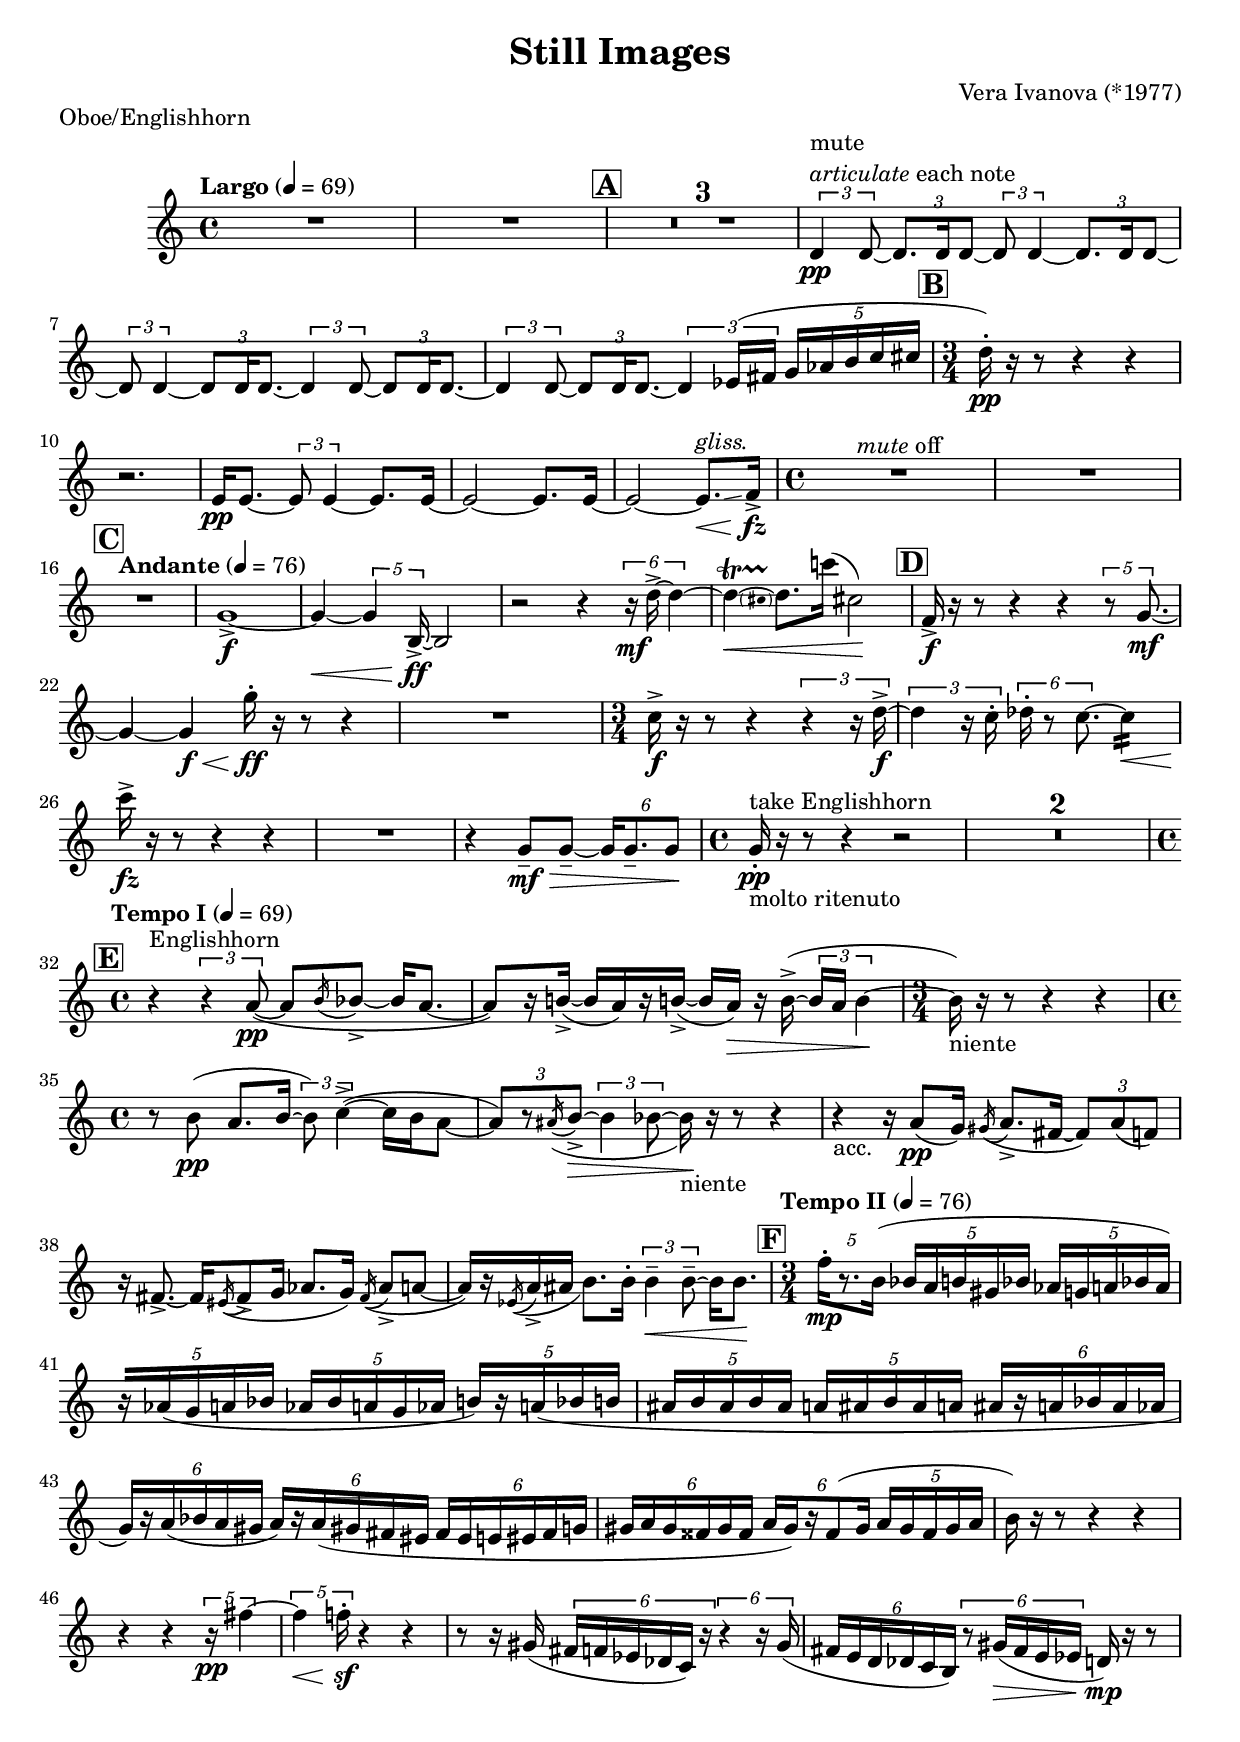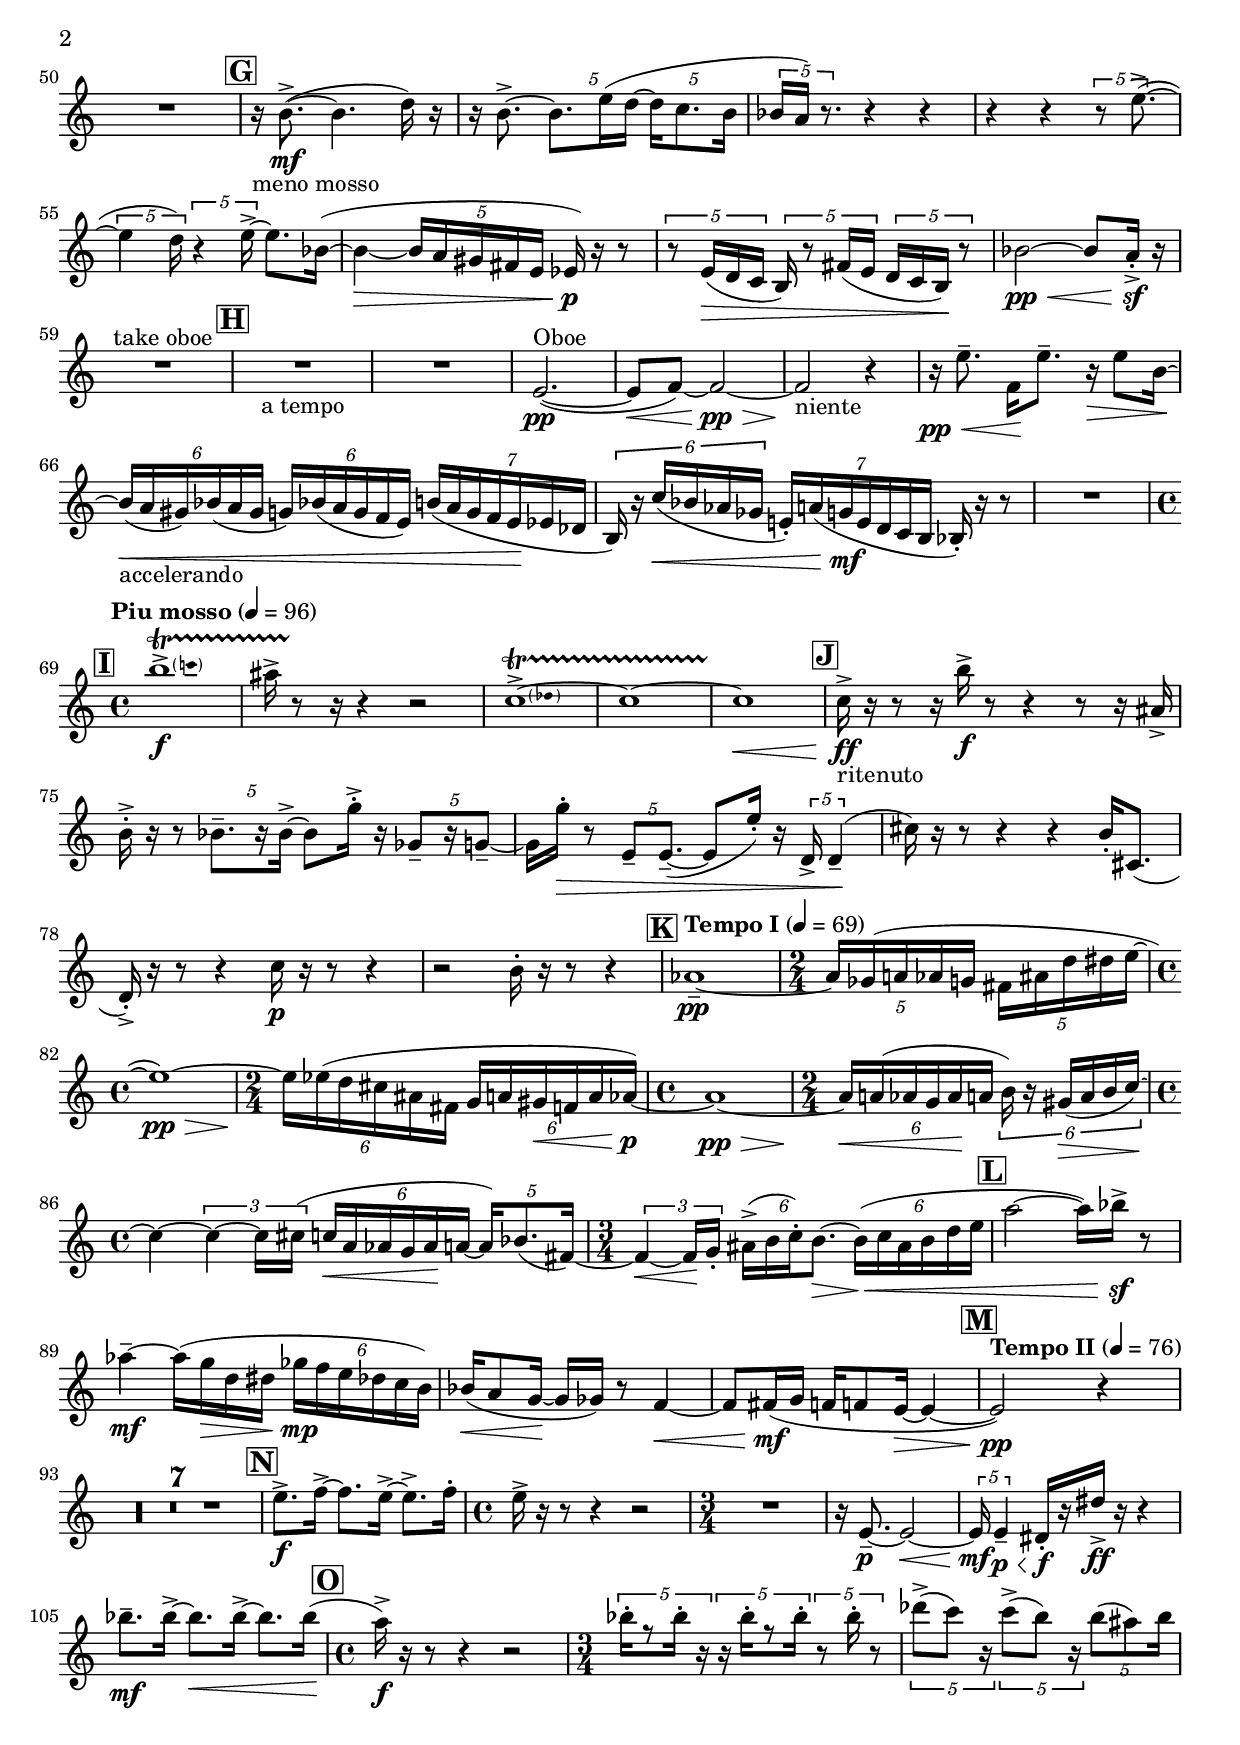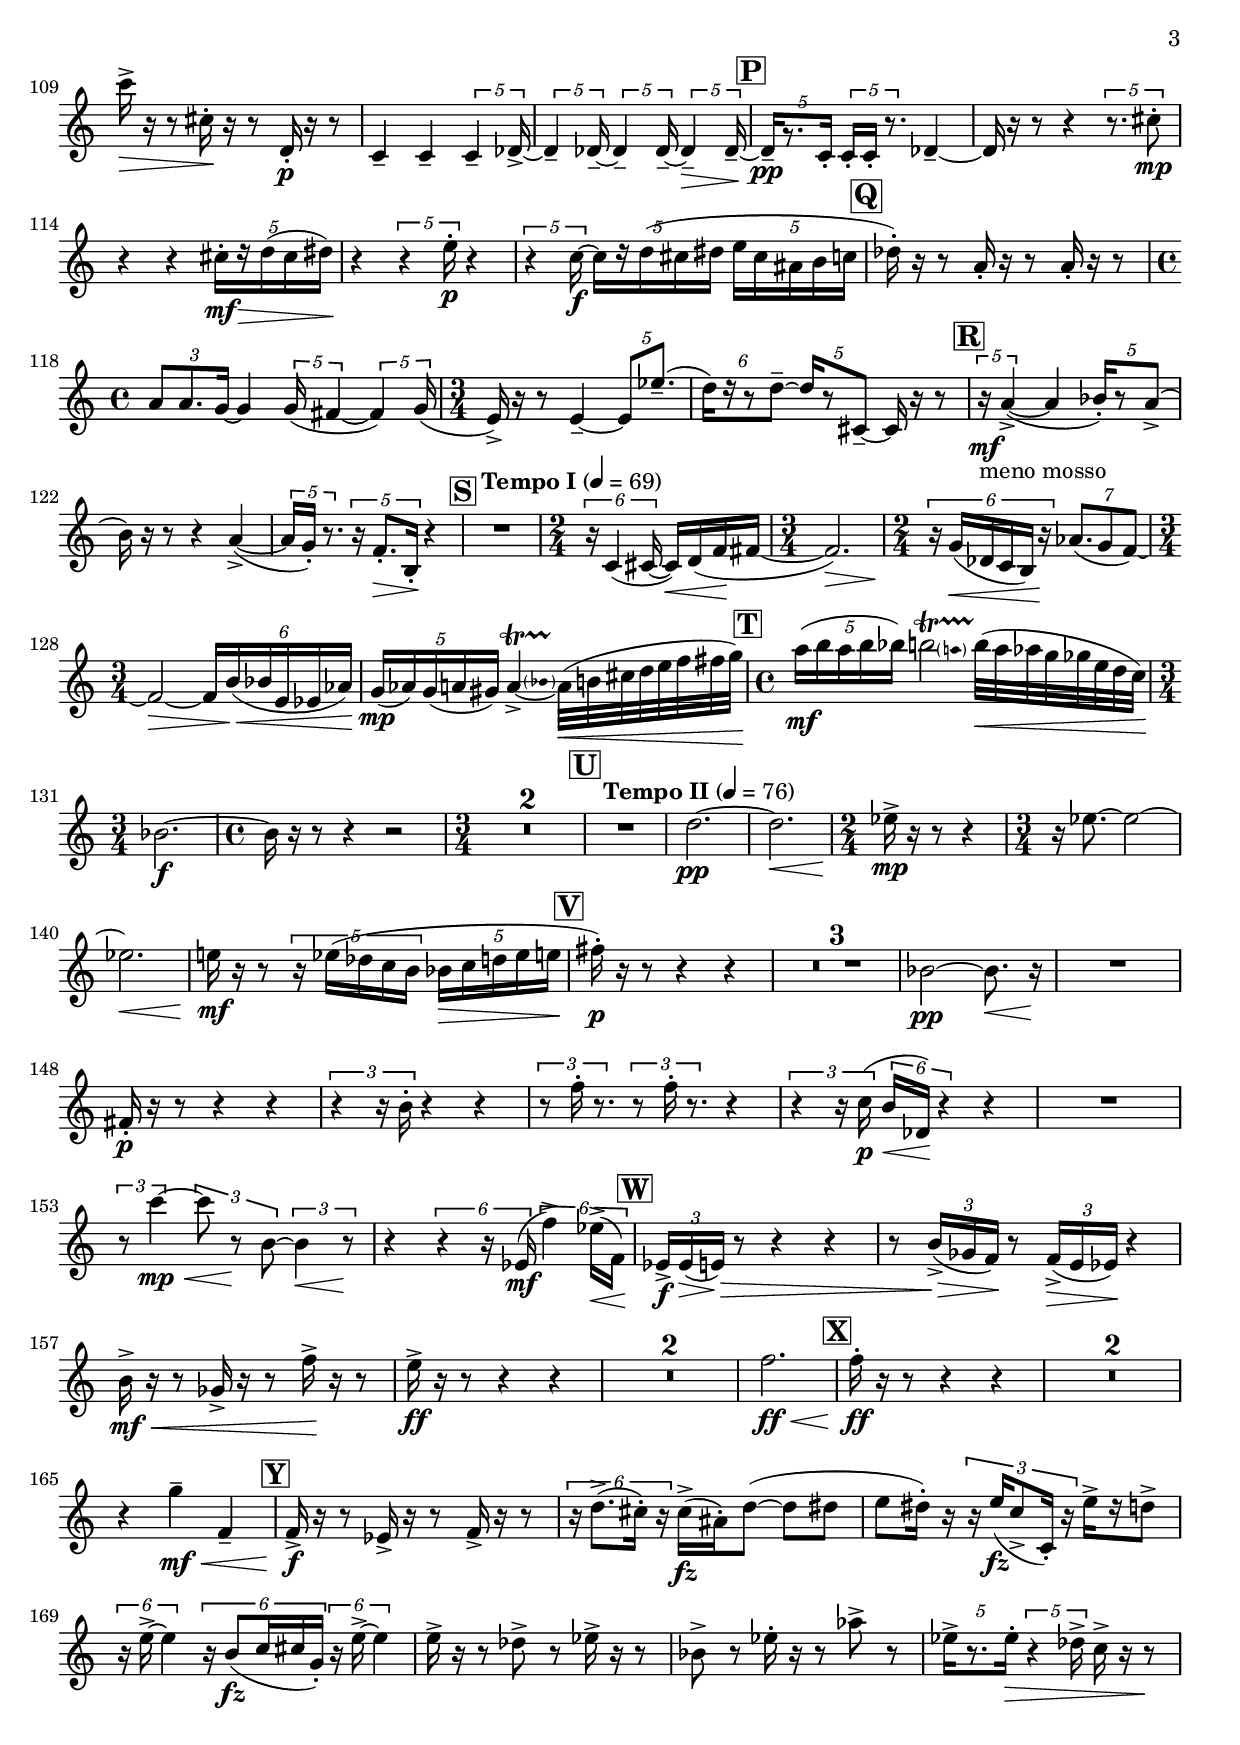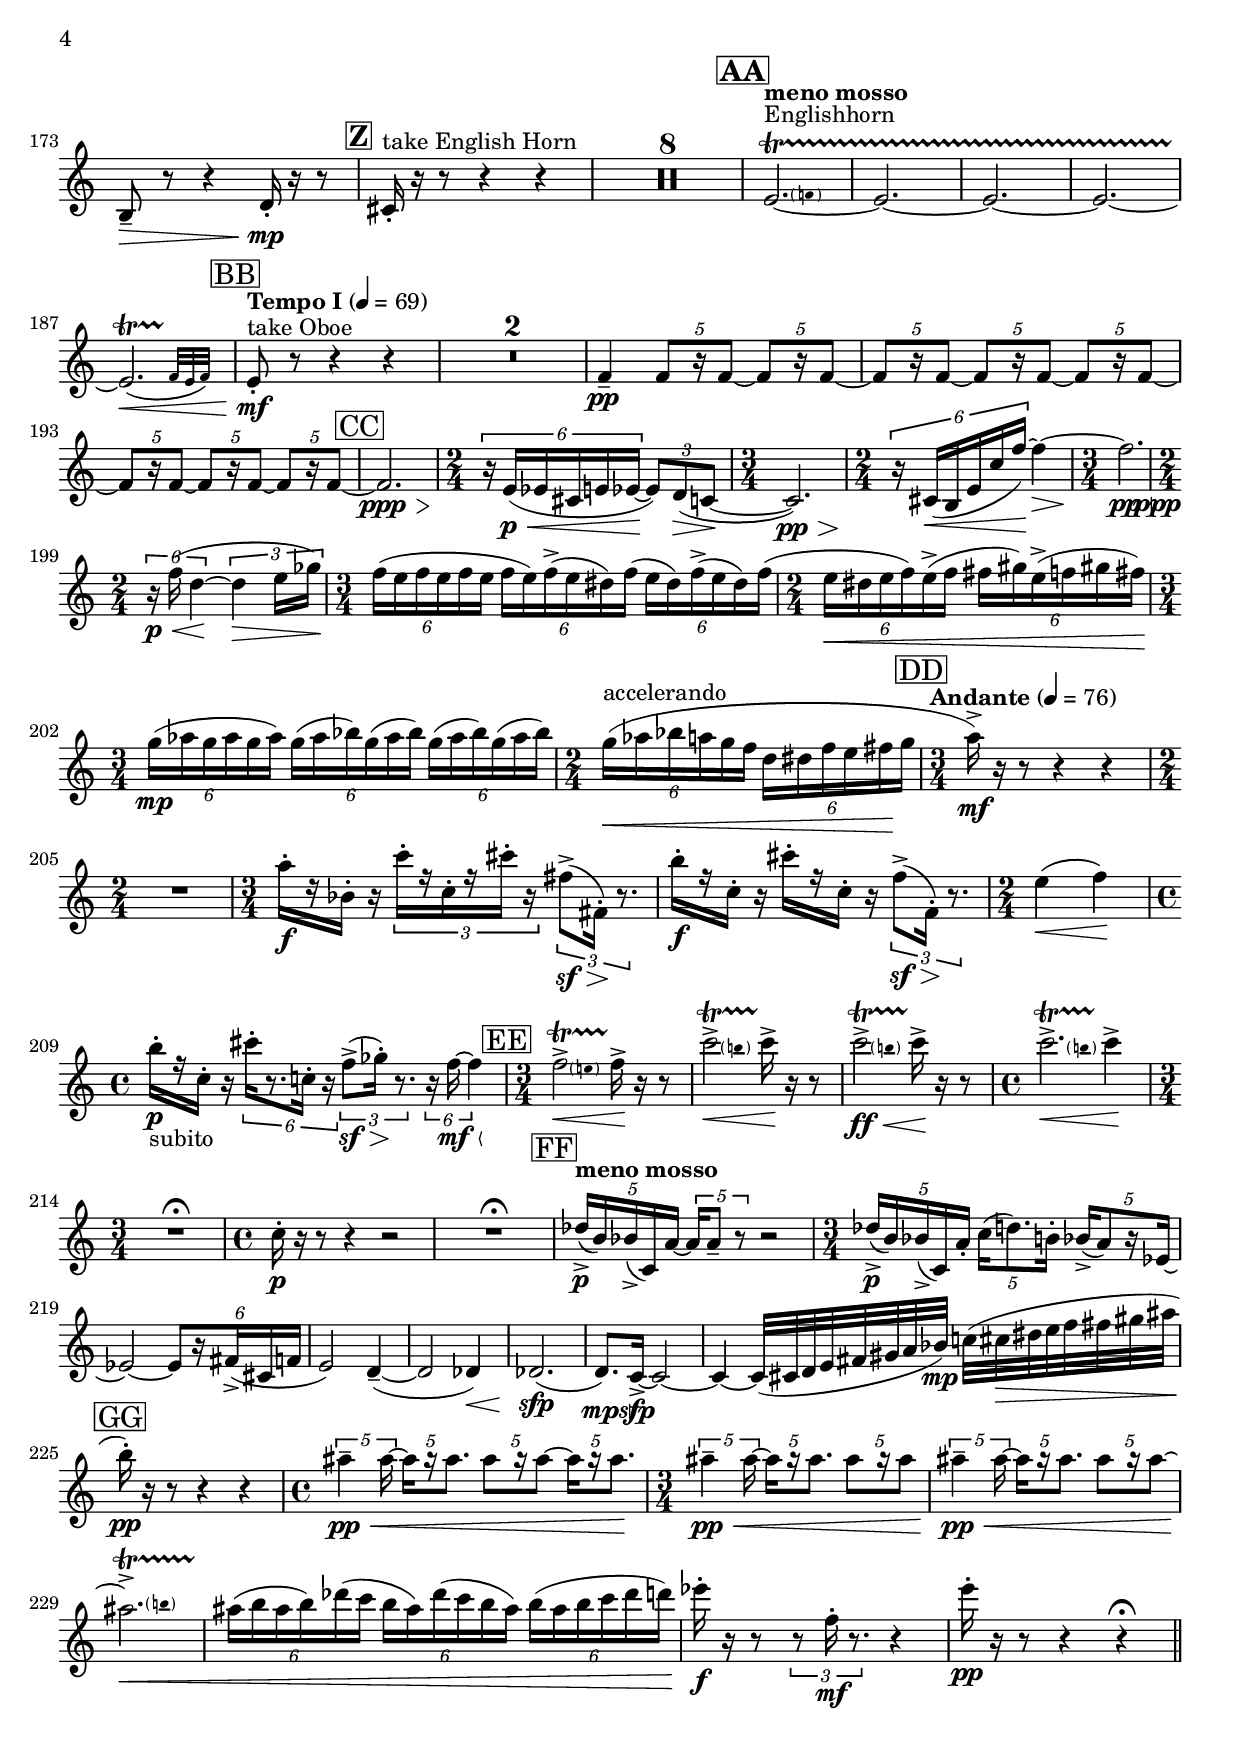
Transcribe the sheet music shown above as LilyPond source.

\language "english"
%{
Still Images, Vera Ivanova
Oboe and Englishhorn part 
===================

%}

num =
#(define-music-function (parser location musique) (ly:music?)
    #{ 
      \override Score.BarNumber.break-visibility = ##(#f #t #t)
      $musique 
      \revert Score.BarNumber.break-visibility 
    #})
  cornaco_one = \relative c' {
     \time 4/4  
    r4^"Englishhorn" \tuplet 3/2 { r4 d8~(\pp} d8 \acciaccatura e16 ef8~-> ef16 d8.~ | d8[) r16 e!16](->~e16[ d16) r16 e!16](->~e16 d16\>)  r16 e16(->~ \tuplet 3/2 {e16 d16 e4~\!} | 
     \time 3/4  
     e16)_"niente"  r16 r 8 r4 r4 | 
       \time 4/4 
       r8 e8(\pp d8. e16~ \tuplet 3/2 { e8) f4(->~} f16 e16 d8~ | \tuplet 3/2 { d8[) r8  \acciaccatura ds16( e8]~->\>}
       \tuplet 3/2 { e4 ef8~} ef16_"niente"\!) r16 r8 r4 |  r4_"acc." r16 d8\pp(c16) \acciaccatura cs16( d8.-> b16~ \tuplet 3/2 {b8) d8( bf8) } | 
       r16 b!8.->~ b16 \acciaccatura as16( b8-> c16 df8. c16) \acciaccatura b16( df8-> d8~ |  d16[) r16 \acciaccatura af16( d16-> ds16]  e8.) e16-. \tuplet 3/2 { e4--\< e8--~} e16 e8.\! | 
       \time 3/4
        \mark \default  \tempo "Tempo II" 4 = 76
      \tuplet 5/4 { bf'16[-.\mp r8. e,16]( } \tuplet 5/4 {ef16[ d e! cs ef]} \tuplet 5/4 { df16 c! d! ef! d)}  | \tuplet 5/4 {r16[ df( c d! ef ]} \tuplet 5/4 {df16[ ef d  c df ]} \tuplet 5/4 { e16[) r16 d!( ef e!]} |
      \tuplet 5/4 {ds16[ e ds e ds]}  \tuplet 5/4 {d!16[ ds e ds d!] }   \tuplet 6/4 { ds16[ r d! ef d df] } | \tuplet 6/4 {c16[) r d( ef d cs] } \tuplet 6/4 { d16[) r16 d( cs! b as] } \tuplet 6/4 { b[ as a! as b c!]} | 
      \tuplet 6/4 { cs16[ d cs bs cs bs]} \tuplet 6/4 { d16[ cs16) r16 bs8( cs16]} \tuplet 5/4 { d16[ cs bs cs d]} | e16) r16 r8 r4 r4 |
      r4 r4 \tuplet 5/4 {r16\pp b'4~ } | \tuplet 5/4 { b4\< bf16-.\sf\! } r4 r4 | 
      r8 r16 cs,16( \tuplet 6/4 { b16[ bf af gf f]) r} \tuplet 6/4 {r4 r16 cs'16( } | \tuplet 6/4 { b16[ a g gf f e]) } \tuplet 6/4 { r8 cs'16\>[( b a af  ]} g16)\!\mp r16 r8  | R2. | 
        \mark \default
      r16_ "meno mosso" e'8.(->\mf~ e4. g16) r16 | 
      r16 e8.->~ \tuplet 5/4 {e8.[ a16( g16]~ } \tuplet 5/4 { g16[ f8. e16] } | \tuplet 5/4 { ef16 d16) r8. } r4 r4 | r4 r4 \tuplet 5/4 {r8 a'8.->(~ } | \tuplet 5/4 {a4 g16) }  \tuplet 5/4 { r4 a16->~ } a8. ef16~( |
     ef4\>~ \tuplet 5/4 {ef16 d cs b a } af16\p\!) r16 r8 | \tuplet 5/4 { r8 a16\>[(g f ] } \tuplet 5/4 { e16) r8 b'16( a16} \tuplet 5/4 {g16[ f e])\! r8 } |  ef'2~\pp\< ef8 d16-.->\sf r16 | R2.^"take oboe" | 
     }

      cornaco_two = \relative c' {
     
      R2. *8 | 
      \mark \default  \tempo "meno mosso" 
    \pitchedTrill a2.~^"Englishhorn"  \startTrillSpan  bf {
       a2.~ |  a2.~ |  a2.~ | \afterGrace a2.\<(  { bf32[ \stopTrillSpan  a bf]) }     | 
    \mark \markup { \box BB }  \tempo "Tempo I" 4 = 69
       a8-.\mf\!^"take Oboe"  } r8 r4 r4 | 
      }
    
    
    


maple_leaf_rag =  \relative c'' {
  \set Score.markFormatter = # format-mark-box-alphabet
  \key c \major
  \tempo "Largo" 4 = 69
  \compressFullBarRests
  \time 4/4
     R1 |
     R1 \mark \default |
     R1*3 |
     \tuplet 3/2 {
     d,4^\markup {
       \column {
            \line {  mute }
             \line { \italic  articulate each note }  }
                     }_\pp d8~  }   \tuplet 3/2 {d8. d16 d8~}  \tuplet 3/2 { d8 d4~} \tuplet 3/2 { d8. d16 d8~ } | 
    \tuplet 3/2 { d8 d4~ } \tuplet 3/2 { d8 d16 d8.~ } \tuplet 3/2 { d4 d8~ } \tuplet 3/2 { d8 d16 d8.~ } |
     \tuplet 3/2 { d4 d8~}   \tuplet 3/2 {d8[ d16 d8.]~}  \tuplet 3/2 { d4 ef16 (fs16} \tuplet 5/4 { g16[af  b c cs ]}	 | 
  \time 3/4    \mark \default 
  d16-.)_\pp r16 r 8 r4 r4  |
  r2. |
  e,16_\pp [ e8.]~ \tuplet 3/2 { e8 e4~} e8.[ e16~] |
   e2~ e8.[ e16]~ | e2~ e8.^\markup { \italic gliss. }\< [\glissando f16]->_\fz  |
  \time 4/4 R1^\markup {\italic mute off}
    R1 \mark \default   \tempo "Andante" 4 = 76 |
    R1  |
    g1~->_\f |
    g4~\< \tuplet 5/4 {g4 b,16->\ff\!~} b2 |
     r2 r4 \tupletUp \tuplet 6/4 {r16_\mf d'16->~ d4~ } |      \pitchedTrill d4~\< \startTrillSpan cs d8.\stopTrillSpan c'!16 (cs,!2)\!   \mark \default |  
   f,16->\f r16 r8 r4 r4 \tuplet 5/4 {r8 g8.\mf~}  | 
   g4~ g4\f\< g'16-.\ff r16 r8 r4 | R1 | \time 3/4 c,16->\f r16 r8 r4  \tuplet 3/2 {r4 r16 d16~->\f} |
    \tuplet 3/2 {d4 r16 c16-.}    \tuplet 6/4 { df16-. r8 c8.~} \repeat tremolo 4 c16\< | c'16->\fz r16 r8  r4 r4 | R2. |
    r4 g,8--\mf\> g8~--\tuplet 6/4 { g16 g8.-- g8-\!} |  
    
    \time 4/4  
   g16-.\pp^\markup {take Englishhorn}_"molto ritenuto" r16  r8 r4 r2 | R1*2 | 
    \mark \default  \tempo "Tempo I" 4 = 69
    %Corno%
 
  \transpose c g { \cornaco_one }
   
 \mark \default  R2._"a tempo" | R2. |
     e2.(^"Oboe"\pp~ | e8\< f8)~ f2~\pp\!\> | f2\!_"niente" r4 |   r16\pp\< e'8.-- f,16\! e'8.-- r16\> e8 b16\!~ | \tuplet 6/4 { b16_"accelerando"(\< a gs) bf( a gs  } \tuplet 6/4 {g!16) bf!( a g f e)  } \tuplet 7/4 { b'!16(  a g f e\! ef df } |
     \tuplet 6/4 {b16) r16 c'16\< ( bf af gf } \tuplet 7/4 { e!16-.) a ( g\!\mf e d c b  } bf16-.) r16 r8   | R2. | 
     \time 4/4 
        \mark \default  \tempo "Piu mosso" 4 = 96 
        \pitchedTrill b''1->\f \startTrillSpan c |  as16-> r8 \stopTrillSpan  r16 r4 r2 | 
           \pitchedTrill c,1->~ \startTrillSpan df |  c1~ | c1\< \stopTrillSpan  | \mark \default   c16->\ff_"ritenuto"  r16 r8 r16 b'16->\f r8 r4 r8 r16 as,16-> | 
           b16-.-> r16 r8  \tuplet 5/4 {  bf8.[-- r16 bf16]->~ } bf8  g'16-.-> r16  \tuplet 5/4 {  gf,8[-- r16 g8]--~ }  | g16 g'16-.\> r8 \tuplet 5/4 {  e,8-- e8.--~( } e8 e'16-.) r16 \tuplet 5/4 {d,16-> d4--\!( } | cs'16) r16  r8 r4 r4 b16-. cs,8.( | 
           d16-.->) r16 r8 r4 c'16\p r16 r8 r4 | r2 b16-. r16 r8 r4 | 
           \mark \default  \tempo "Tempo I" 4 = 69 
           af1--\pp~ | 
           \time 2/4
           \tupletDown \tuplet 5/4 {af16 gf( a! af g! } \tuplet 5/4  {fs16 as d ds e~ } | 
           \time 4/4 
           e1\pp\>~)
           \time 2/4
           \tuplet 6/4 {e16\! ef( d cs as fs } \tuplet 6/4 { g16 a! gs\< f a af\p\!~) }
           \time 4/4 
           af1\>\pp~
           \time 2/4
           \tuplet 6/4 {af16\!\< a!( af g af\! a!  }  \tuplet 6/4 {b16) r16 gs16(\> a b c)\!~ } |
           \time 4/4 
           c4~ \tupletUp \tuplet 3/2 {c4~ c16 cs16(  } \tuplet 6/4 { c!16\< a af g af\! a~ } \tuplet 5/4 {a16) bf8.( fs16)~ } |
           \time 3/4
          \tuplet 3/2 {fs4\<~ fs16\! g16-.} \tuplet 6/4 { as16->( b c-.) b8.\>~ } \tuplet 6/4 { b16\!\< ( c as b d e   } |  \mark \default a2~ a16) bf16->\sf  r8 | af4--\mf~ af16 ( g16\> d16 ds16 \tuplet 6/4 {gf16\mp\! f e df c b )} |  
          bf16(\< a8 g16\!~ g16 gf16) r8 f4\<~  | f8 fs16\!\mf ( g16 f16 f!8 e16\>~ e4~ | 
          \mark \default \tempo "Tempo II" 4 = 76
          e2\pp\!) r4 | R2.*7 | 
          \mark \default e'8.->\f f16->~ f8. e16->~ e8.-> f16-. | 
          \time 4/4
          e16-> r16 r8  r4 r2 | 
          \time 3/4 
          R2. | r16 e,8.--\p~ e2~\< | \tuplet 5/4 {e16\mf\! e4--\p\< } ds16[-.\f r16 ds'16]->\ff r16 r4 | bf'8.--\mf bf16->~ bf8.\< bf16->~ bf8. bf16\!( | 
          \time 4/4
           \mark \default
            a16->\f) r16 r8 r4 r2  | 
            \time 3/4 
            \tuplet 5/4 {bf16[-. r8 bf16]-. r16} \tuplet 5/4 {r16 bf16[-.  r8 bf16]-.  } \tuplet 5/4 {r8 bf16-. r8} | 
           \tupletDown \tuplet 5/4 {df8-> ( c8) r16 } \tuplet 5/4 {c8-> ( b8) r16 } \tuplet 5/4 {b8 ( as8) b16  } | c16->\> r16 r8 cs,16-.\! r16 r8 d,16-.\p r16 r8 |  c4-- c4-- \tupletUp \tuplet 5/4 {c4-- df16->~ } | 
             \tuplet 5/4 {df4-- df16--~ } \tuplet 5/4 {df4-- df16--~ } \tuplet 5/4 {df4--\> df16--\!~ } |
             \mark \default
             
          \tuplet 5/4 {df16[--\pp r8. c16]-. } \tuplet 5/4 {c16-. c16-. r8. } df4--~ | df16 r16 r8 r4 \tuplet 5/4 { r8. cs'8-.\mp } | r4 r4 \tuplet 5/4 {cs16[-.\mf r16\> d16 ( cs16 ds16]\!)} |
          r4 \tuplet 5/4 { r4 e16-.\p}  r4 | \tuplet 5/4 { r4 c16\f~ } \tuplet 5/4 { c16[ r16 d16( cs16 ds16 ] } \tuplet 5/4 { e16 cs as b c! } | 
           \mark \default
          df16-.) r16 r8 a16-. r16 r8 a16-. r16 r8 | 
          \time 4/4 \tuplet 3/2 { a8 a8. g16~} g4   \tuplet 5/4 { g16( fs4~ } \tuplet 5/4 {fs4) g16 (} |
          \time 3/4
          e16->) r16 r8 e4--~  \tuplet 5/4 { e8 ef'8.--(} | \tuplet 6/4 { d16[) r16 r8 d8]--~ }  \tuplet 5/4 { d16[ r8 cs,8]--~}  cs16 r16 r8 |    
           \mark \default 
           \tuplet 5/4 { r16\mf_"meno mosso" a'4->(~} a4   \tuplet 5/4 { bf16[-.) r8 a8]->( } | b16) r16 r8 r4 a4->~(  |
            \tuplet 5/4 { a16[ g16]-.) r8. }  \tuplet 5/4 { r16 f8.-.\> b,16]-.\!} r4 | 
            \mark \default \tempo "Tempo I" 4 = 69 R2. |
            \time 2/4 
            \tuplet 6/4 { r16 c4( cs16~} cs16\<) d16( f16\! fs16~ | 
            \time 3/4
            fs2.)\> |
            \time 2/4
            \tuplet 6/4 {r16\! g16[\<( df c b]) r16\! } \tuplet 7/4 { af'8.( g8 f8~ )}  | 
            \time 3/4 
            f2\>\!~ \tuplet 6/4 {f16 b\<( bf e, ef af\!)}  | \tuplet 5/4 {g16[\mp( af) g (a gs)] }   \pitchedTrill a4->~ \startTrillSpan bf  a32\< \stopTrillSpan (b cs d e f fs g\!) |  
            \time 4/4 
            \mark \default 
            \tuplet 5/4 {a16[\mf( b a b bf])  }   \pitchedTrill b2 \startTrillSpan a  b32\<( \stopTrillSpan a af g gf e d c\!) | 
            \time 3/4 bf2.\f~ | 
            \time 4/4 
            bf16 r16 r8 r4 r2 | 
            \time 3/4
            R2.*2 |
             \mark \default \tempo "Tempo II" 4 = 76 
             R2. | d2.\pp~ | d2.\<\! | 
             \time 2/4 
             ef16->\mp r16 r8 r4 | 
             \time 3/4 
             r16 ef8.~ ef2~ | ef2.\< | 
             e!16\mf\! r16 r8 \tuplet 5/4 { r16 ef16[( df c b]}  \tuplet 5/4 { bf16[ \> c d! ef e!]} | 
                \mark \default 
             fs16-.\p) r16 r8 r4 r4 |   R2.*3 | bf,2~\pp bf8.\< r16\! | R2. | 
             fs16-.\p r16 r8 r4 r4 | \tuplet 3/2 { r4 r16 b16-.} r4 r4 | \tuplet 3/2 {r8 f'16-. r8.} \tuplet 3/2 { r8 f16-. r8.} r4 | 
             \tuplet 3/2 {r4 r16 c16\p\<(} \tuplet 6/4 { b16 df,16)\! r4 } r4 |  R2. |   
              \tuplet 3/2 { r8 c''4\mp\<~ } \tuplet 3/2 {c8 r8\! b,8~ } \tuplet 3/2 { b4\< r8\!} | 
              r4 \tuplet 6/4 { r4 r16 ef,16\mf( } \tuplet 6/4 { f'4->) ef16->(\<f,16\!)} | 
                \mark \default 
             \tuplet 3/2 {ef16->\f ef16\>( e!16\>\!)} r8 r4 r4 | r8 \tuplet 3/2 {b'16->\> ( gf f\!) } r8  \tuplet 3/2 {f16->\> ( e ef\!) } r4 | 
              b'16->\mf\< r16 r8 gf16-> r16 r8 f'16->\! r16 r8 | e16->\ff  r16 r8 r4 r4 | R2.* 2 | f2.\ff\< |
                \mark \default 
              f16-.\!\ff r16 r8 r4 r4 | R2.* 2 | r4 g4--\mf\< f,4-- |  
                \mark \default 
                f16->\f r16 r8 ef16-> r16 r8 f16-> r16 r8 | \tuplet 6/4 {r16 d'8.[->( cs16-.)] r16 } cs16[->\fz (as16-.) d8]~( d8 ds8  | e8 ds16-.) r16 \tuplet 3/2 { r16 e16[\fz( c8-> c,16]-.) r16} e'16[-> r16 d8]-> | 
                \tuplet 6/4 { r16 e16->~ e4} \tuplet 6/4 { r16 b8[\fz( c16 cs16 g16]-.)} \tuplet 6/4 {r16 e'16->~ e4} | e16-> r16 r8 df8-> r8 ef16-> r16 r8 | bf8-> r8 ef16-. r16 r8 af8-> r8 | 
                \tuplet 5/4 { ef16[-> r8. ef16]-.\>} \tuplet 5/4 {r4 df16->} c16-> r16 r8\! | b,8--\> r8 r4 d16-.\mp\! r16 r8 | 
                \mark \default 
                cs16-.^"take English Horn" r16 r8 r4 r4 | 
              %Corno%
          \transpose c g { \cornaco_two } 
           
            R2. * 2 | f4--\pp \tuplet 5/4 {f8[ r16 f8]~}  \tuplet 5/4 {f8[ r16 f8]~}|  \tuplet 5/4 {f8[ r16 f8]~}  \tuplet 5/4 {f8[ r16 f8]~}  \tuplet 5/4 {f8[ r16 f8]~} |  \tuplet 5/4 {f8[ r16 f8]~}  \tuplet 5/4 {f8[ r16 f8]~}  \tuplet 5/4 {f8[ r16 f8]~} | 
         
             \mark \markup { \box CC }
            f2.\>\ppp | 
            \time 2/4
            \tuplet 6/4 {r16\! e16[\p\<( ef cs e ef]~\!} \tuplet 3/2 {ef8) d8\>( c8~\!} 
            \time 3/4 
            c2.)\pp\> | 
            \time 2/4
            \tuplet 6/4 {r16\! cs16[\<( b e c' f~\!)]} f4\>~ | 
            \time 3/4            
             << f2.\pp { s4\> s4 s4\!\ppp} >>
             \time 2/4 
             \tuplet 6/4 {r16\p\< f16( d4~\!} \tuplet 3/2 {d4\>  e16 gf16\!)} | 
             \time 3/4 
           \tupletDown  \tuplet 6/4 { f16[( e f e f e]}  \tuplet 6/4 { f16[ e) f->( e ds) f]( }  \tuplet 6/4 { e16[ ds) f-> (e ds) f](} |
             \time 2/4 
              \tuplet 6/4 { e16[\< ds e f) e->( f] }  \tuplet 6/4 { fs16[ gs) e->( f gs! fs]\!) } |
              \time 3/4
              \tuplet 6/4 { g16[\mp( af g af g af]) } \tuplet 6/4 { g16[( af16 bf16) g16( af16 bf16]) }  \tuplet 6/4 { g16[( af16 bf16) g16( af16 bf16])  } | 
             \time 2/4
             \tupletNeutral \tuplet 6/4 { g16[\<^"accelerando"( af bf a! g f] }  \tuplet 6/4 { d16[ ds f e fs\! g] } | 
              \time 3/4 
               \mark \markup { \box DD }  \tempo "Andante" 4 = 76 
              a16->\mf) r16 r8 r4 r4 |
              \time 2/4
              R2 |
              \time 3/4
             
              a16[-.\f r16 bf,16]-. r16  \tuplet 3/2 { c'16[-. r16 c,16-. r16 cs'16]-. r16 }  \tuplet 3/2 { fs,8->\sf\>( fs,16-.\!) r8.} | 
             b'16[-.\f r16 c,16]-. r16   cs'16[-. r16 c,16]-. r16    \tuplet 3/2 { f8->\sf\>( f,16-.\!) r8.} | 
             \time 2/4 
             e'4\< (f4\! )| 
             \time 4/4
             b16[-._"subito"\p r16 c,16]-. r16 \tuplet 6/4 {cs'16[-. r8. c,!16]-. r16} \tuplet 3/2 { f8->\sf\>(gf16-.\!) r8.}  \tuplet 6/4 {r16 f16\mf\<~ f4\!}  |
              \time 3/4
              \mark \markup { \box EE }
              \pitchedTrill f2->\< \startTrillSpan e   f16->\!  \stopTrillSpan   r16 r8 | 
               \pitchedTrill c'2->\< \startTrillSpan b  c16->\!  \stopTrillSpan   r16 r8 | 
               \pitchedTrill c2->\ff\< \startTrillSpan b  c16->\!  \stopTrillSpan   r16 r8 | 
                \time 4/4 
                \pitchedTrill c2.->\< \startTrillSpan b  c4->\!  \stopTrillSpan  | 
              \time 3/4
              R2.\fermataMarkup | 
              \time 4/4 
              c,16-.\p r16 r8 r4 r2 |  R1\fermataMarkup 
              \mark \markup { \box FF }
              |\tempo "meno mosso"   \tuplet 5/4 { df16[(->\p b) bf->( c,) a']~} \tuplet 5/4 { a16 a8-- r8} r2 | 
              \time 3/4 
               \tuplet 5/4 { df16[(->\p b) bf->( c,) a']-.} \tuplet 5/4 {c16[( d8.) b!16]-.} \tuplet 5/4 {bf16[->( a8) r16 ef16]~} | ef2~ \tuplet 6/4 { ef8[ r16 fs16->(cs16 f!16]} | e2)  d4--(~ | 
              d2 df4\<) | df2.\sfp\!(  |  d8.\mp\<) c16->\sfp~ c2~ | 
              c4~ c32[( cs d e fs gs a bf]\mp) c![( cs\> ds e f fs gs as] \! | 
              \mark \markup { \box GG }
              b16-.\pp) r16 r8 r4 r4 |  
              \time 4/4
            \tupletUp  \tuplet 5/4 {as4--\pp\< as16~} \tuplet 5/4 {as16[ r16 as8.]} \tuplet 5/4 {as8[ r16 as8]~} \tuplet 5/4 {as16[ r16 as8.]\!} | 
              \time 3/4
              \tuplet 5/4 {as4--\pp\< as16~} \tuplet 5/4 {as16[ r16 as8.]} \tuplet 5/4 {as8[ r16 as8]} | \tuplet 5/4 {as4--\pp\< as16~} \tuplet 5/4 {as16[ r16 as8.]} \tuplet 5/4 {as8[ r16 as8]~} |
                
              \pitchedTrill  as2.->\<  \startTrillSpan b   |
              \tupletNeutral \tuplet 6/4 {as16[\stopTrillSpan (  b16 as16 b16) df16( c16]}  \tuplet 6/4 {b16[ as) df( c b as])}   \tuplet 6/4  { b16[(as b c df d])} |
              ef16-.\!\f r16 r8  \tuplet 3/2 {r8 f,16-.\mf r8.} r4 | 
              e'16-.\pp r16 r8 r4 r4\fermataMarkup |  \bar "||"
              

}




\bookpart {
  \header{
    title = "Still Images"

    composer = "Vera Ivanova (*1977)"
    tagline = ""  % removed
  }

  \markup {Oboe/Englishhorn }
  \score {
      <<
        \new Staff \maple_leaf_rag
      >>
  }
 
  }
  
  
\version "2.18.2"  % necessary for upgrading to future LilyPond versions.